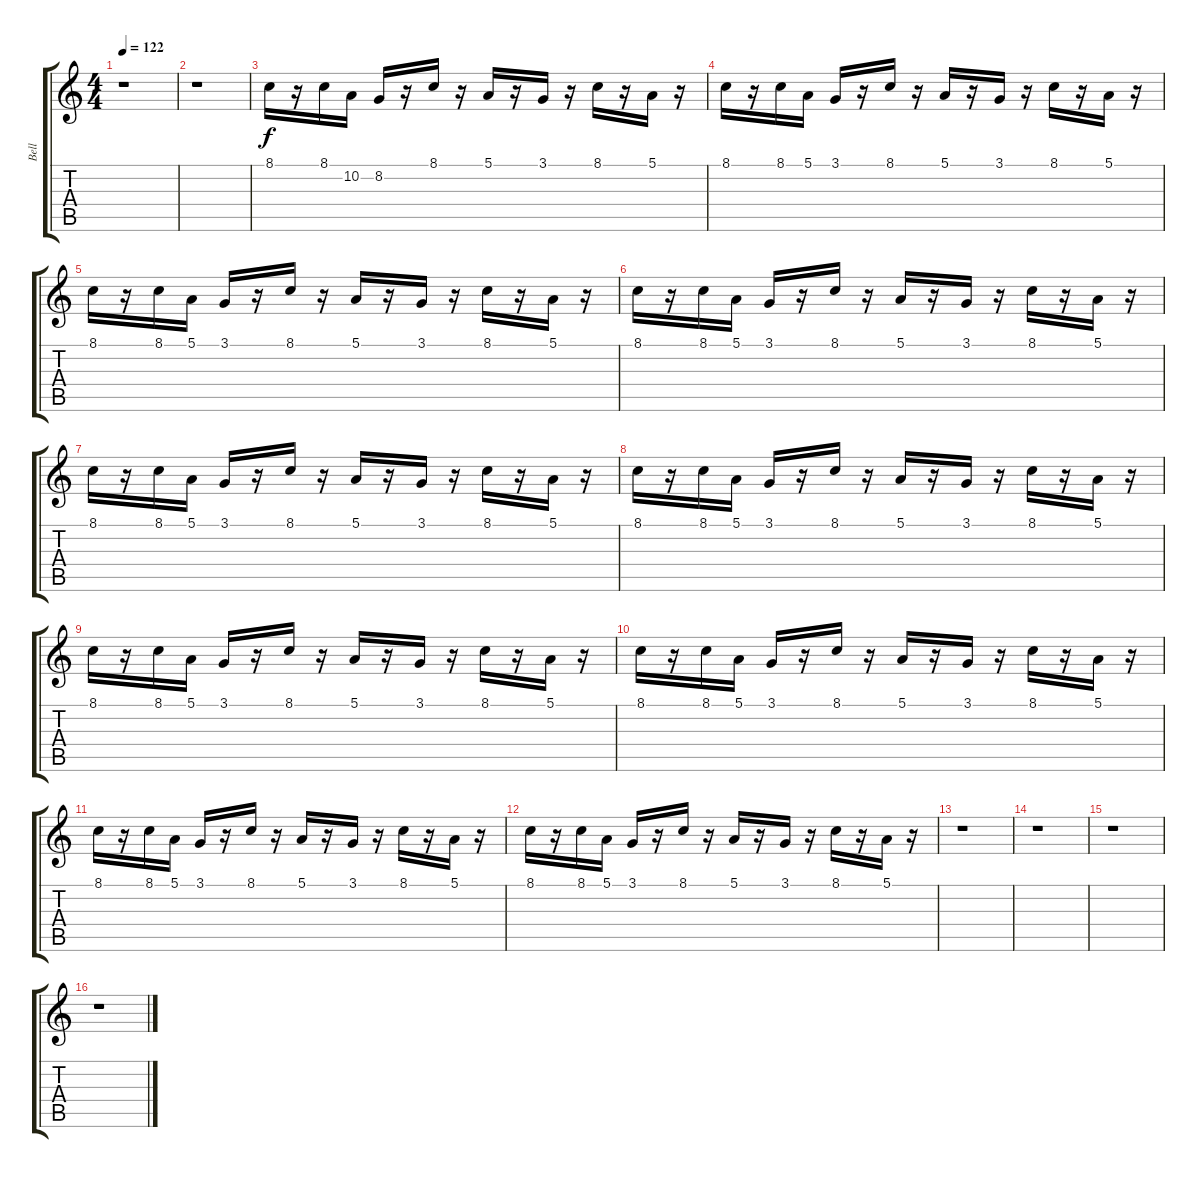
\track ("Bell" "Bell") {instrument tinklebell}
\staff {score tabs}
\tuning (E4 B3 G3 D3 A2 E2) {hide}
\ts (4 4)
\tempo 122
\clef g2
\ks c
r.1{dy f instrument tinklebell} |
r.1 |
8.1.16 r.16 8.1.16 10.2.16 8.2.16 r.16 8.1.16 r.16 5.1.16 r.16 3.1.16 r.16 8.1.16 r.16 5.1.16 r.16 |
8.1.16 r.16 8.1.16 5.1.16 3.1.16 r.16 8.1.16 r.16 5.1.16 r.16 3.1.16 r.16 8.1.16 r.16 5.1.16 r.16 |
8.1.16 r.16 8.1.16 5.1.16 3.1.16 r.16 8.1.16 r.16 5.1.16 r.16 3.1.16 r.16 8.1.16 r.16 5.1.16 r.16 |
8.1.16 r.16 8.1.16 5.1.16 3.1.16 r.16 8.1.16 r.16 5.1.16 r.16 3.1.16 r.16 8.1.16 r.16 5.1.16 r.16 |
8.1.16 r.16 8.1.16 5.1.16 3.1.16 r.16 8.1.16 r.16 5.1.16 r.16 3.1.16 r.16 8.1.16 r.16 5.1.16 r.16 |
8.1.16 r.16 8.1.16 5.1.16 3.1.16 r.16 8.1.16 r.16 5.1.16 r.16 3.1.16 r.16 8.1.16 r.16 5.1.16 r.16 |
8.1.16 r.16 8.1.16 5.1.16 3.1.16 r.16 8.1.16 r.16 5.1.16 r.16 3.1.16 r.16 8.1.16 r.16 5.1.16 r.16 |
8.1.16 r.16 8.1.16 5.1.16 3.1.16 r.16 8.1.16 r.16 5.1.16 r.16 3.1.16 r.16 8.1.16 r.16 5.1.16 r.16 |
8.1.16 r.16 8.1.16 5.1.16 3.1.16 r.16 8.1.16 r.16 5.1.16 r.16 3.1.16 r.16 8.1.16 r.16 5.1.16 r.16 |
8.1.16 r.16 8.1.16 5.1.16 3.1.16 r.16 8.1.16 r.16 5.1.16 r.16 3.1.16 r.16 8.1.16 r.16 5.1.16 r.16 |
r.1 |
r.1 |
r.1 |
r.1
